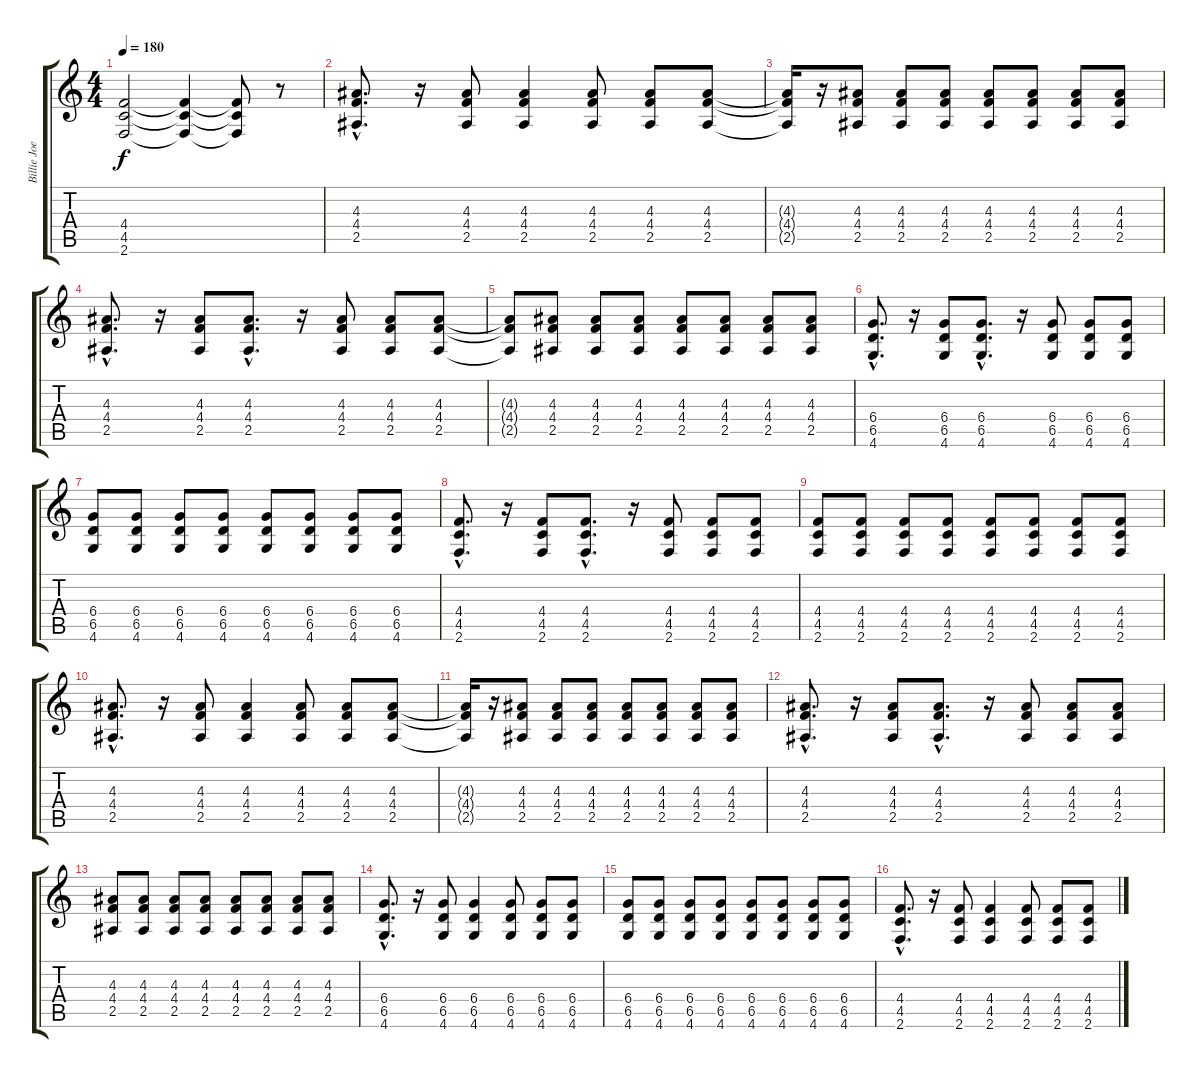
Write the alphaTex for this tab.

\track ("Billie Joe" "Billie Joe") {instrument distortionguitar}
\staff {score tabs}
\tuning (Eb4 Bb3 Gb3 Db3 Ab2 Eb2) {hide}
\ts (4 4)
\tempo 180
\clef g2
\ks c
(4.4{t} 4.5{t} 2.6{t}).2{dy f} (4.4{t} 4.5{t} 2.6{t}).4 (4.4{t} 4.5{t} 2.6{t}).8 r.8 |
(4.3{hac} 4.4{hac} 2.5{hac}).8{d} r.16 (4.3 4.4 2.5).8 (4.3 4.4 2.5).4 (4.3 4.4 2.5).8 (4.3 4.4 2.5).8 (4.3 4.4 2.5).8 |
(4.3{t} 4.4{t} 2.5{t}).16 r.16 (4.3 4.4 2.5).8 (4.3 4.4 2.5).8 (4.3 4.4 2.5).8 (4.3 4.4 2.5).8 (4.3 4.4 2.5).8 (4.3 4.4 2.5).8 (4.3 4.4 2.5).8 |
(4.3{hac} 4.4{hac} 2.5{hac}).8{d} r.16 (4.3 4.4 2.5).8 (4.3{hac} 4.4{hac} 2.5{hac}).8{d} r.16 (4.3 4.4 2.5).8 (4.3 4.4 2.5).8 (4.3 4.4 2.5).8 |
(4.3{t} 4.4{t} 2.5{t}).8 (4.3 4.4 2.5).8 (4.3 4.4 2.5).8 (4.3 4.4 2.5).8 (4.3 4.4 2.5).8 (4.3 4.4 2.5).8 (4.3 4.4 2.5).8 (4.3 4.4 2.5).8 |
(6.4{hac} 6.5{hac} 4.6{hac}).8{d} r.16 (6.4 6.5 4.6).8 (6.4{hac} 6.5{hac} 4.6{hac}).8{d} r.16 (6.4 6.5 4.6).8 (6.4 6.5 4.6).8 (6.4 6.5 4.6).8 |
(6.4 6.5 4.6).8 (6.4 6.5 4.6).8 (6.4 6.5 4.6).8 (6.4 6.5 4.6).8 (6.4 6.5 4.6).8 (6.4 6.5 4.6).8 (6.4 6.5 4.6).8 (6.4 6.5 4.6).8 |
(4.4{hac} 4.5{hac} 2.6{hac}).8{d} r.16 (4.4 4.5 2.6).8 (4.4{hac} 4.5{hac} 2.6{hac}).8{d} r.16 (4.4 4.5 2.6).8 (4.4 4.5 2.6).8 (4.4 4.5 2.6).8 |
(4.4 4.5 2.6).8 (4.4 4.5 2.6).8 (4.4 4.5 2.6).8 (4.4 4.5 2.6).8 (4.4 4.5 2.6).8 (4.4 4.5 2.6).8 (4.4 4.5 2.6).8 (4.4 4.5 2.6).8 |
(4.3{hac} 4.4{hac} 2.5{hac}).8{d} r.16 (4.3 4.4 2.5).8 (4.3 4.4 2.5).4 (4.3 4.4 2.5).8 (4.3 4.4 2.5).8 (4.3 4.4 2.5).8 |
(4.3{t} 4.4{t} 2.5{t}).16 r.16 (4.3 4.4 2.5).8 (4.3 4.4 2.5).8 (4.3 4.4 2.5).8 (4.3 4.4 2.5).8 (4.3 4.4 2.5).8 (4.3 4.4 2.5).8 (4.3 4.4 2.5).8 |
(4.3{hac} 4.4{hac} 2.5{hac}).8{d} r.16 (4.3 4.4 2.5).8 (4.3{hac} 4.4{hac} 2.5{hac}).8{d} r.16 (4.3 4.4 2.5).8 (4.3 4.4 2.5).8 (4.3 4.4 2.5).8 |
(4.3 4.4 2.5).8 (4.3 4.4 2.5).8 (4.3 4.4 2.5).8 (4.3 4.4 2.5).8 (4.3 4.4 2.5).8 (4.3 4.4 2.5).8 (4.3 4.4 2.5).8 (4.3 4.4 2.5).8 |
(6.4{hac} 6.5{hac} 4.6{hac}).8{d} r.16 (6.4 6.5 4.6).8 (6.4 6.5 4.6).4 (6.4 6.5 4.6).8 (6.4 6.5 4.6).8 (6.4 6.5 4.6).8 |
(6.4 6.5 4.6).8 (6.4 6.5 4.6).8 (6.4 6.5 4.6).8 (6.4 6.5 4.6).8 (6.4 6.5 4.6).8 (6.4 6.5 4.6).8 (6.4 6.5 4.6).8 (6.4 6.5 4.6).8 |
(4.4{hac} 4.5{hac} 2.6{hac}).8{d} r.16 (4.4 4.5 2.6).8 (4.4 4.5 2.6).4 (4.4 4.5 2.6).8 (4.4 4.5 2.6).8 (4.4 4.5 2.6).8
